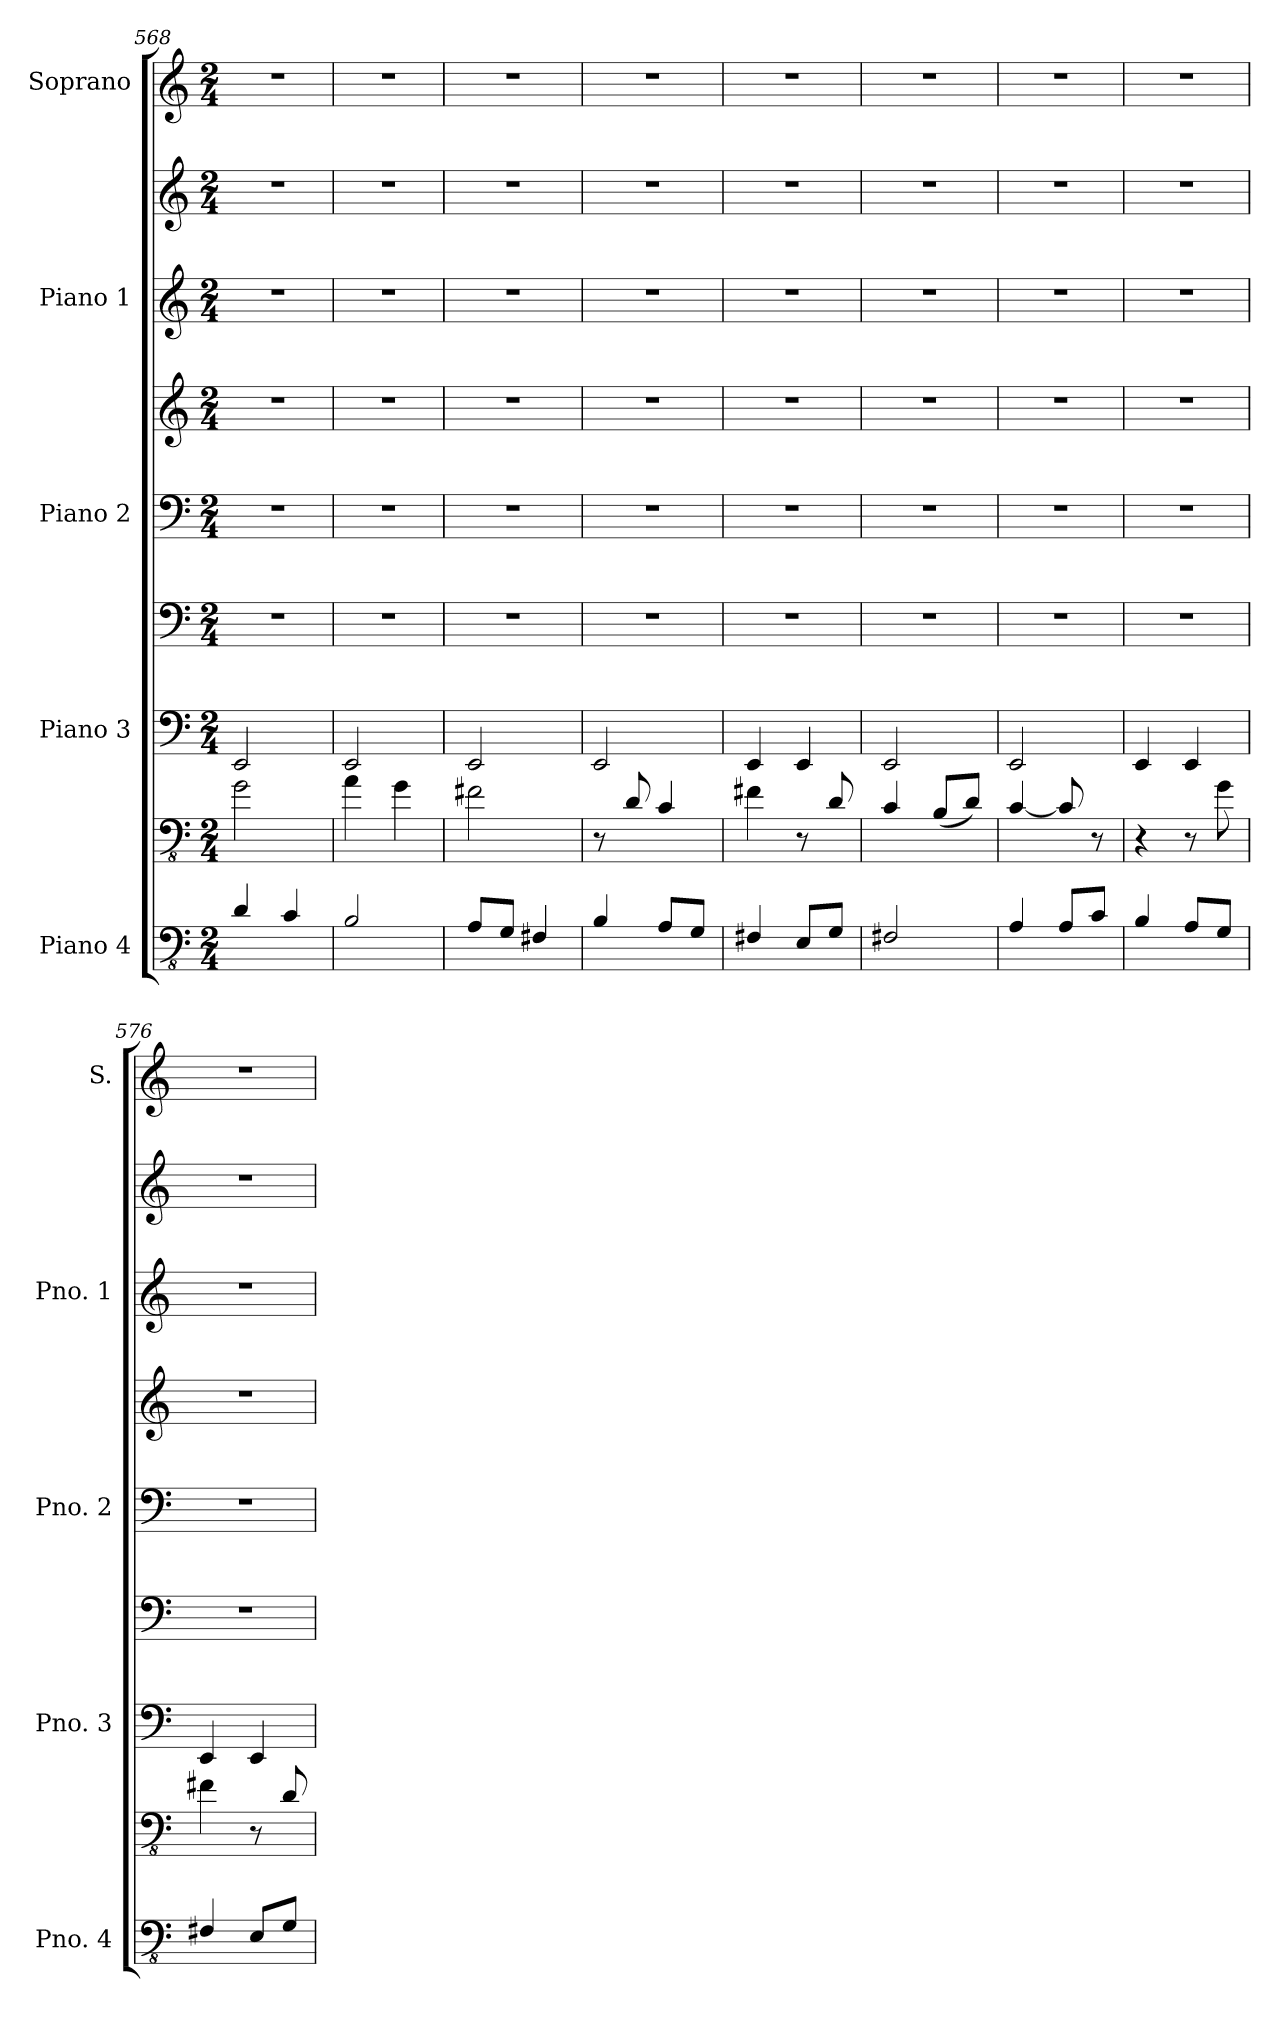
**kern	**kern	**kern	**kern	**kern	**kern	**kern	**kern	**kern
*part5	*part5	*part4	*part4	*part3	*part3	*part2	*part2	*part1
*staff9	*staff8	*staff7	*staff6	*staff5	*staff4	*staff3	*staff2	*staff1
*I"Piano 4	*	*I"Piano 3	*	*I"Piano 2	*	*I"Piano 1	*	*I"Soprano
*I'Pno. 4	*	*I'Pno. 3	*	*I'Pno. 2	*	*I'Pno. 1	*	*I'S.
*clefFv4	*clefFv4	*clefF4	*clefF4	*clefF4	*clefG2	*clefG2	*clefG2	*clefG2
*ITrd7c12	*ITrd7c12	*	*	*	*	*	*	*
*k[]	*k[]	*k[]	*k[]	*k[]	*k[]	*k[]	*k[]	*k[]
*C:	*C:	*C:	*C:	*C:	*C:	*C:	*C:	*C:
*M2/4	*M2/4	*M2/4	*M2/4	*M2/4	*M2/4	*M2/4	*M2/4	*M2/4
=568	=568	=568	=568	=568	=568	=568	=568	=568
4DD/	2GG\	2EE/	2r	2r	2r	2r	2r	2r
4CC/	.	.	.	.	.	.	.	.
=569	=569	=569	=569	=569	=569	=569	=569	=569
2BBB/	4AA\	2EE/	2r	2r	2r	2r	2r	2r
.	4GG\	.	.	.	.	.	.	.
!!LO:PB:g=z
=570	=570	=570	=570	=570	=570	=570	=570	=570
8AAA/L	2FF#X\	2EE/	2r	2r	2r	2r	2r	2r
8GGG/J	.	.	.	.	.	.	.	.
4FFF#X/	.	.	.	.	.	.	.	.
=571	=571	=571	=571	=571	=571	=571	=571	=571
4BBB/	8r	2EE/	2r	2r	2r	2r	2r	2r
.	8DD/	.	.	.	.	.	.	.
8AAA/L	4CC/	.	.	.	.	.	.	.
8GGG/J	.	.	.	.	.	.	.	.
=572	=572	=572	=572	=572	=572	=572	=572	=572
4FFF#X/	4FF#X\	4EE/	2r	2r	2r	2r	2r	2r
8EEE/L	8r	4EE/	.	.	.	.	.	.
8GGG/J	8DD/	.	.	.	.	.	.	.
=573	=573	=573	=573	=573	=573	=573	=573	=573
2FFF#X/	4CC/	2EE/	2r	2r	2r	2r	2r	2r
.	(8BBB/L	.	.	.	.	.	.	.
.	8DD/J)	.	.	.	.	.	.	.
=574	=574	=574	=574	=574	=574	=574	=574	=574
4AAA/	[<4CC/	2EE/	2r	2r	2r	2r	2r	2r
8AAA/L	8CC/]	.	.	.	.	.	.	.
8CC/J	8r	.	.	.	.	.	.	.
=575	=575	=575	=575	=575	=575	=575	=575	=575
4BBB/	4r	4EE/	2r	2r	2r	2r	2r	2r
8AAA/L	8r	4EE/	.	.	.	.	.	.
8GGG/J	8GG\	.	.	.	.	.	.	.
=576	=576	=576	=576	=576	=576	=576	=576	=576
4FFF#X/	4FF#X\	4EE/	2r	2r	2r	2r	2r	2r
8EEE/L	8r	4EE/	.	.	.	.	.	.
8GGG/J	8DD/	.	.	.	.	.	.	.
=	=	=	=	=	=	=	=	=
*-	*-	*-	*-	*-	*-	*-	*-	*-
